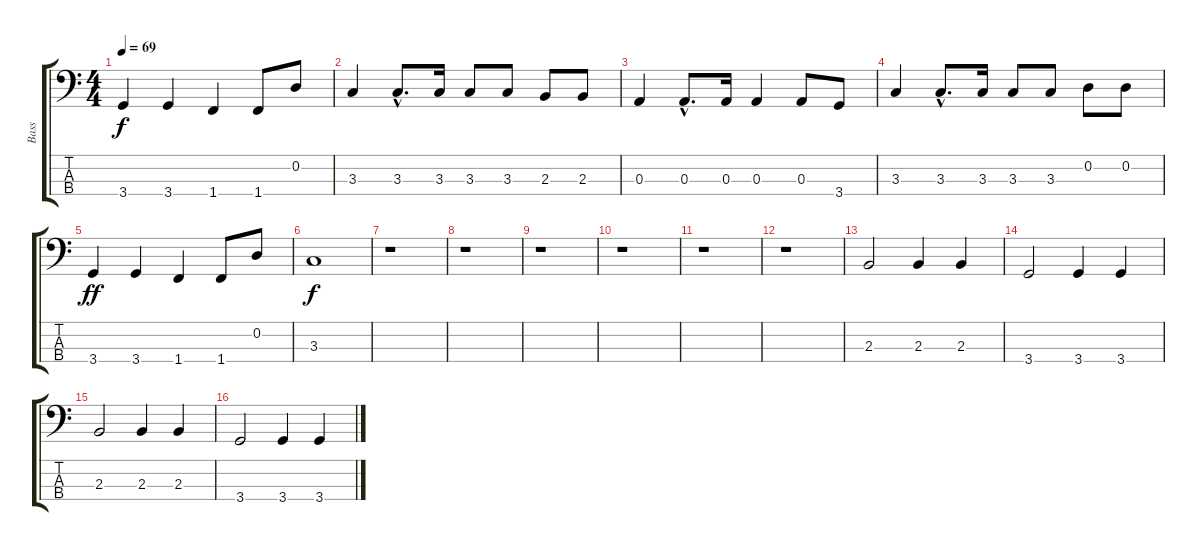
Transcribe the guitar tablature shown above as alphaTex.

\track ("Bass" "Bass") {instrument electricbassfinger}
\staff {score tabs}
\tuning (G2 D2 A1 E1) {hide}
\ts (4 4)
\tempo 69
\clef f4
\ks c
3.4.4{dy f} 3.4.4 1.4.4 1.4.8 0.2.8 |
3.3.4 3.3{hac}.8{d} 3.3.16 3.3.8 3.3.8 2.3.8 2.3.8 |
0.3.4 0.3{hac}.8{d} 0.3.16 0.3.4 0.3.8 3.4.8 |
3.3.4 3.3{hac}.8{d} 3.3.16 3.3.8 3.3.8 0.2.8 0.2.8 |
3.4.4{dy ff} 3.4.4 1.4.4 1.4.8 0.2.8 |
3.3.1{dy f} |
r.1 |
r.1 |
r.1 |
r.1 |
r.1 |
r.1 |
2.3.2 2.3.4 2.3.4 |
3.4.2 3.4.4 3.4.4 |
2.3.2 2.3.4 2.3.4 |
3.4.2 3.4.4 3.4.4
